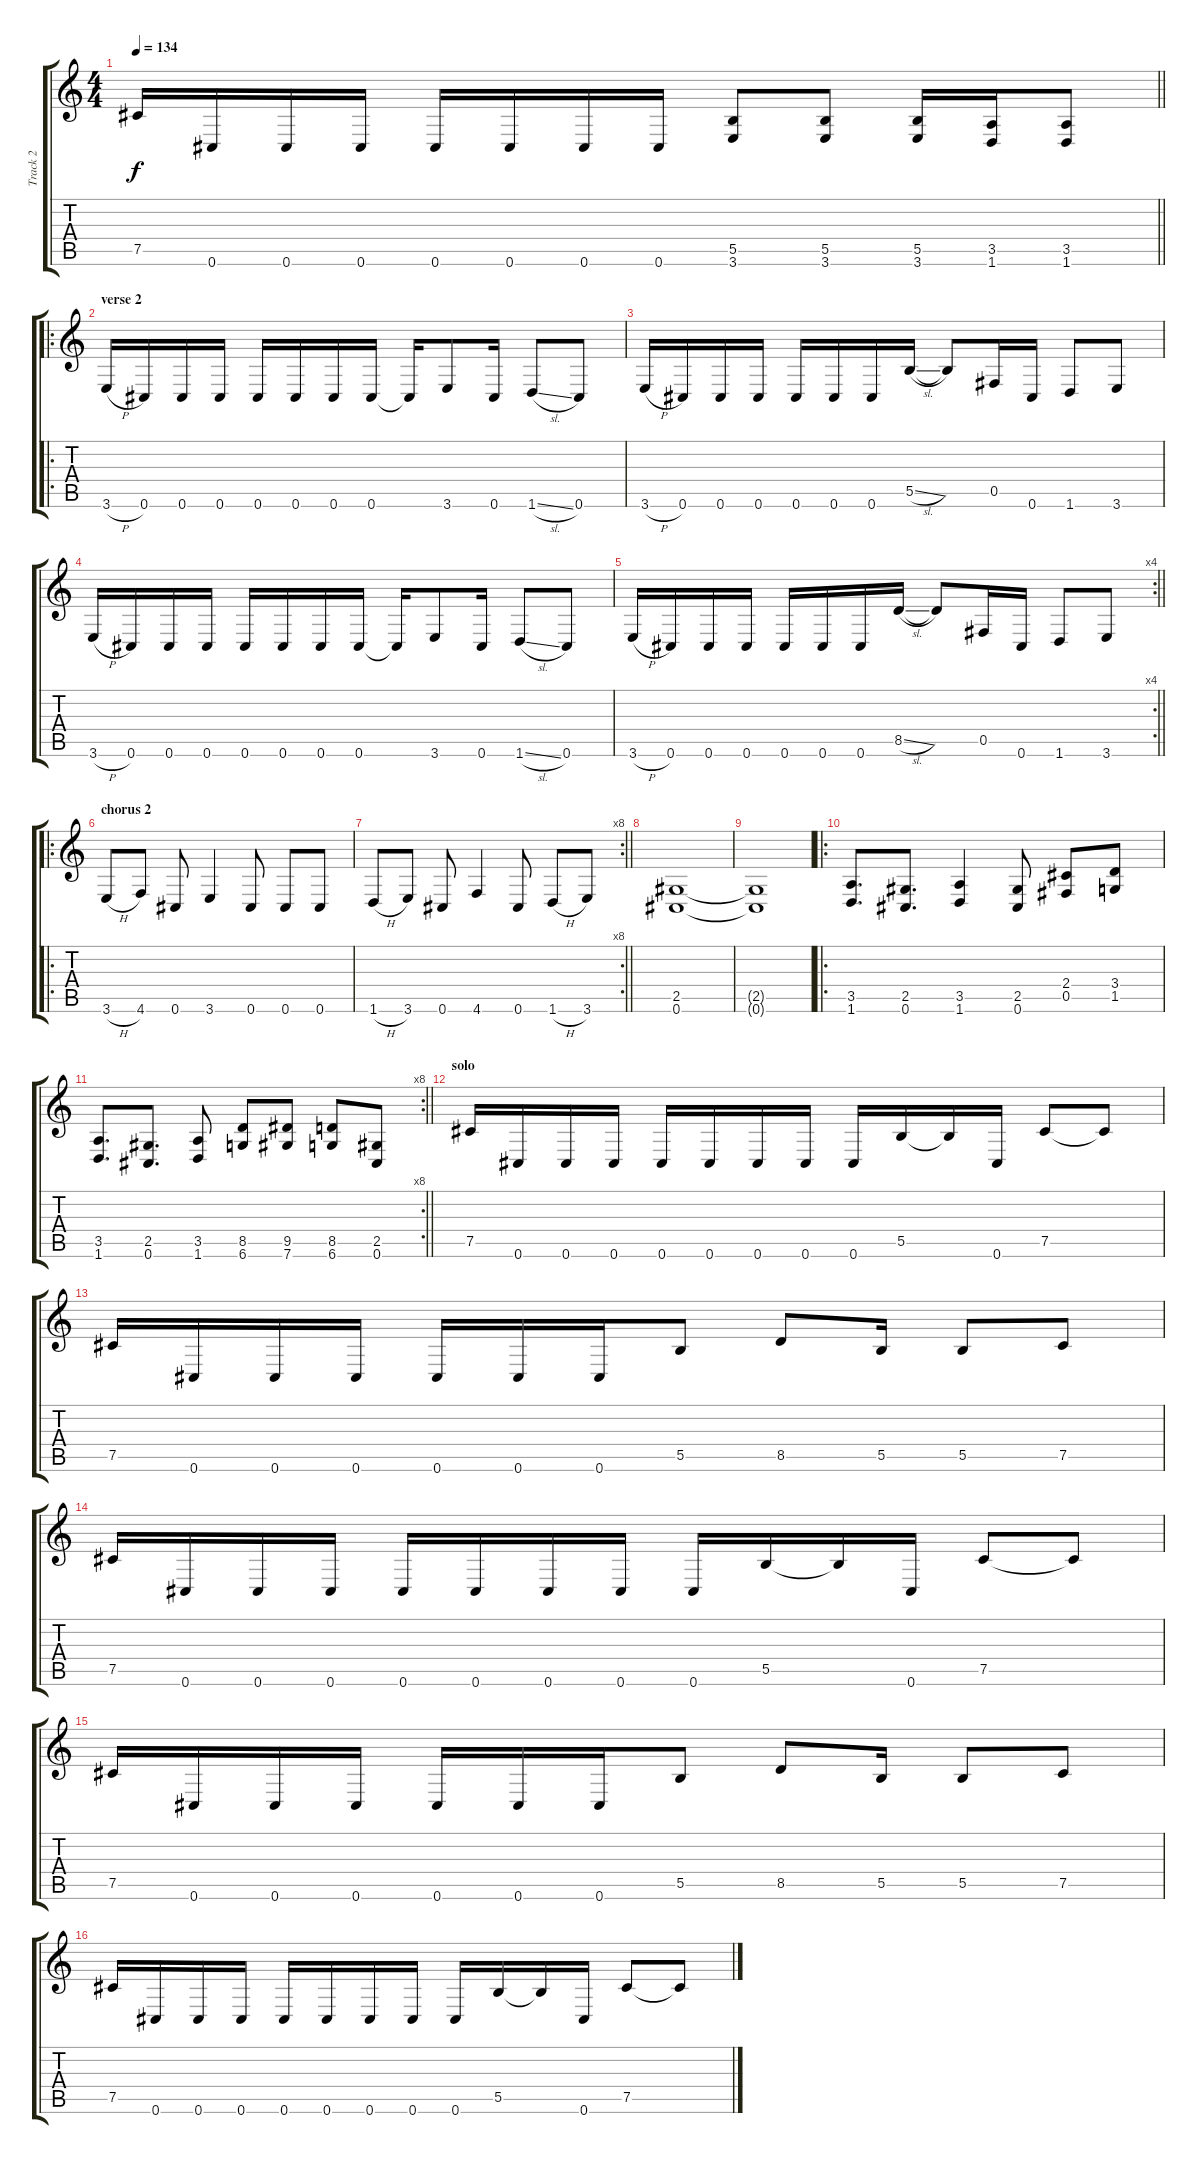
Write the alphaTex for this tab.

\track ("Track 2" "Track 2") {instrument distortionguitar}
\staff {score tabs}
\tuning (Db4 Ab3 E3 B2 Gb2 Db2) {hide}
\ts (4 4)
\tempo 134
\clef g2
\barLineRight lightlight
\ks c
7.5.16{dy f} 0.6.16 0.6.16 0.6.16 0.6.16 0.6.16 0.6.16 0.6.16 (5.5 3.6).8 (5.5 3.6).8 (5.5 3.6).16 (3.5 1.6).16 (3.5 1.6).8 |
\ro
\section ("" "verse 2")
3.6{h}.16 0.6.16 0.6.16 0.6.16 0.6.16 0.6.16 0.6.16 0.6.16 0.6{t}.16 3.6.8 0.6.16 1.6{sl}.8 0.6.8 |
3.6{h}.16 0.6.16 0.6.16 0.6.16 0.6.16 0.6.16 0.6.16 5.5{sl}.16 5.5{t}.8 0.5.16 0.6.16 1.6.8 3.6.8 |
3.6{h}.16 0.6.16 0.6.16 0.6.16 0.6.16 0.6.16 0.6.16 0.6.16 0.6{t}.16 3.6.8 0.6.16 1.6{sl}.8 0.6.8 |
\rc 4
\barLineRight lightlight
3.6{h}.16 0.6.16 0.6.16 0.6.16 0.6.16 0.6.16 0.6.16 8.5{sl}.16 8.5{t}.8 0.5.16 0.6.16 1.6.8 3.6.8 |
\ro
\section ("" "chorus 2")
3.6{h}.8 4.6.8 0.6.8 3.6.4 0.6.8 0.6.8 0.6.8 |
\rc 8
\barLineRight lightlight
1.6{h}.8 3.6.8 0.6.8 4.6.4 0.6.8 1.6{h}.8 3.6.8 |
(2.5 0.6).1 |
(2.5{t} 0.6{t}).1 |
\ro
(3.5 1.6).8{d} (2.5 0.6).8{d} (3.5 1.6).4 (2.5 0.6).8 (2.4 0.5).8 (3.4 1.5).8 |
\rc 8
\barLineRight lightlight
(3.5 1.6).8{d} (2.5 0.6).8{d} (3.5 1.6).8 (8.5 6.6).8 (9.5 7.6).8 (8.5 6.6).8 (2.5 0.6).8 |
\section ("" "solo")
7.5.16 0.6.16 0.6.16 0.6.16 0.6.16 0.6.16 0.6.16 0.6.16 0.6.16 5.5.16 5.5{t}.16 0.6.16 7.5.8 7.5{t}.8 |
7.5.16 0.6.16 0.6.16 0.6.16 0.6.16 0.6.16 0.6.16 5.5.8 8.5.8 5.5.16 5.5.8 7.5.8 |
7.5.16 0.6.16 0.6.16 0.6.16 0.6.16 0.6.16 0.6.16 0.6.16 0.6.16 5.5.16 5.5{t}.16 0.6.16 7.5.8 7.5{t}.8 |
7.5.16 0.6.16 0.6.16 0.6.16 0.6.16 0.6.16 0.6.16 5.5.8 8.5.8 5.5.16 5.5.8 7.5.8 |
7.5.16 0.6.16 0.6.16 0.6.16 0.6.16 0.6.16 0.6.16 0.6.16 0.6.16 5.5.16 5.5{t}.16 0.6.16 7.5.8 7.5{t}.8
